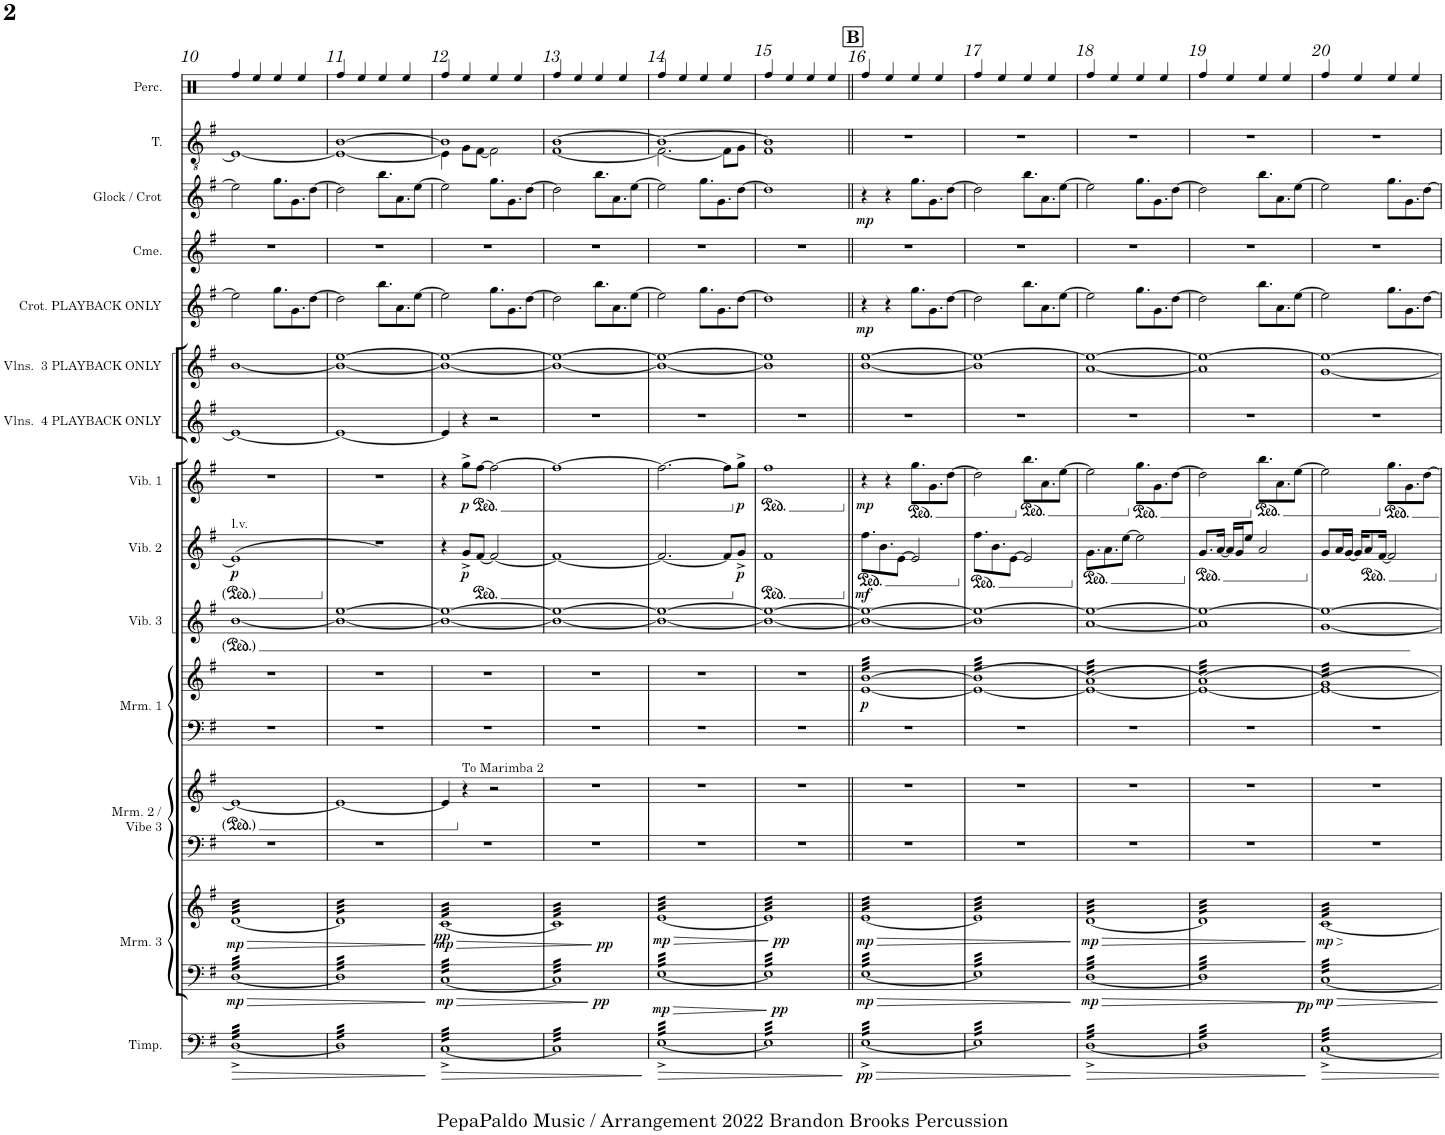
**kern	**dynam	**kern	**kern	**dynam	**kern	**kern	**kern	**kern	**dynam	**kern	**kern	**dynam	**kern	**dynam	**kern	**kern	**kern	**dynam	**kern	**kern	**dynam	**kern	**kern
*part14	*part14	*part13	*part13	*part13	*part12	*part12	*part11	*part11	*part11	*part10	*part9	*part9	*part8	*part8	*part7	*part6	*part5	*part5	*part4	*part3	*part3	*part2	*part1
*staff17	*staff17	*staff16	*staff15	*staff15/16	*staff14	*staff13	*staff12	*staff11	*staff11/12	*staff10	*staff9	*staff9	*staff8	*staff8	*staff7	*staff6	*staff5	*staff5	*staff4	*staff3	*staff3	*staff2	*staff1
*I"Timpani	*	*I"Marimba 3	*	*	*I"Marimba 2 /  Vibe 3	*	*I"Marimba 1	*	*	*I"Vibraphone 3	*I"Vibraphone 2	*	*I"Vibraphone 1	*	*I"Violins 4 PLAYBACK ONLY	*I"Violins 3 PLAYBACK ONLY	*I"Crotales PLAYBACK ONLY	*	*I"Chimes	*I"Glock / Crot	*	*I"Tenor	*I"Percussion
*I'Timp.	*	*I'Mrm. 3	*	*	*I'Mrm. 2 /  Vibe 3	*	*I'Mrm. 1	*	*	*I'Vib. 3	*I'Vib. 2	*	*I'Vib. 1	*	*I'Vlns.  4 PLAYBACK ONLY	*I'Vlns.  3 PLAYBACK ONLY	*I'Crot. PLAYBACK ONLY	*	*I'Cme.	*I'Glock / Crot	*	*I'T.	*I'Perc.
!!LO:PB:g=z
*clefF4	*	*clefF4	*clefG2	*	*clefF4	*clefG2	*clefF4	*clefG2	*	*clefG2	*clefG2	*	*clefG2	*	*clefG2	*clefG2	*clefG2	*	*clefG2	*clefG2	*	*clefGv2	*clefX
*	*	*	*	*	*	*	*	*	*	*	*	*	*	*	*	*	*Trd-14c-24	*	*	*Trd-14c-24	*	*	*
*k[f#]	*	*k[f#]	*k[f#]	*	*k[f#]	*k[f#]	*k[f#]	*k[f#]	*	*k[f#]	*k[f#]	*	*k[f#]	*	*k[f#]	*k[f#]	*k[f#]	*	*k[f#]	*k[f#]	*	*k[f#]	*k[]
*M4/4	*	*M4/4	*M4/4	*	*M4/4	*M4/4	*M4/4	*M4/4	*	*M4/4	*M4/4	*	*M4/4	*	*M4/4	*M4/4	*M4/4	*	*M4/4	*M4/4	*	*M4/4	*M4/4
=10	=10	=10	=10	=10	=10	=10	=10	=10	=10	=10	=10	=10	=10	=10	=10	=10	=10	=10	=10	=10	=10	=10	=10
!	!	!	!	!	!	!	!	!	!	!	!LO:TX:a:t=l.v.	!	!	!	!	!	!	!	!	!	!	!	!
!	!LO:HP:b	!	!	!LO:HP:b	!	!	!	!	!	!	!	!	!	!	!	!	!	!	!	!	!	!	!
*	*	*	*	*	*	*	*	*	*	*	*	*	*	*	*	*	*	*	*	*	*	*^	*
!	!	!	!	!LO:DY:n=1:b=2	!	!	!	!	!	!	!	!	!	!	!	!	!	!	!	!	!	!	!	!
!	!	!	!	!LO:DY:n=2:b	!	!	!	!	!	!	!	!LO:DY:b	!	!	!	!	!	!	!	!	!	!	!	!
*tremolo	*	*	*	*	*	*	*	*	*	*	*	*	*	*	*	*	*	*	*	*	*	*	*	*
*	*	*tremolo	*	*	*	*	*	*	*	*	*	*	*	*	*	*	*	*	*	*	*	*	*	*
*	*	*	*tremolo	*	*	*	*	*	*	*	*	*	*	*	*	*	*	*	*	*	*	*	*	*
[32D^LLL	>	[32DLLL	[32dLLL	> mp mp	1r	1e_	1r	1r	.	[<1b	(>1e]	p	1r	.	1e_	[<1b	2ee\]	.	1r	2ee\]	.	1ryy	1E_	4Rff/
32D^	.	32D	32d	.	.	.	.	.	.	.	.	.	.	.	.	.	.	.	.	.	.	.	.	.
32D^	.	32D	32d	.	.	.	.	.	.	.	.	.	.	.	.	.	.	.	.	.	.	.	.	.
32D^	.	32D	32d	.	.	.	.	.	.	.	.	.	.	.	.	.	.	.	.	.	.	.	.	.
32D^	.	32D	32d	.	.	.	.	.	.	.	.	.	.	.	.	.	.	.	.	.	.	.	.	.
32D^	.	32D	32d	.	.	.	.	.	.	.	.	.	.	.	.	.	.	.	.	.	.	.	.	.
32D^	.	32D	32d	.	.	.	.	.	.	.	.	.	.	.	.	.	.	.	.	.	.	.	.	.
32D^	.	32D	32d	.	.	.	.	.	.	.	.	.	.	.	.	.	.	.	.	.	.	.	.	.
32D^	.	32D	32d	.	.	.	.	.	.	.	.	.	.	.	.	.	.	.	.	.	.	.	.	4Ree/
32D^	.	32D	32d	.	.	.	.	.	.	.	.	.	.	.	.	.	.	.	.	.	.	.	.	.
32D^	.	32D	32d	.	.	.	.	.	.	.	.	.	.	.	.	.	.	.	.	.	.	.	.	.
32D^	.	32D	32d	.	.	.	.	.	.	.	.	.	.	.	.	.	.	.	.	.	.	.	.	.
32D^	.	32D	32d	.	.	.	.	.	.	.	.	.	.	.	.	.	.	.	.	.	.	.	.	.
32D^	.	32D	32d	.	.	.	.	.	.	.	.	.	.	.	.	.	.	.	.	.	.	.	.	.
32D^	.	32D	32d	.	.	.	.	.	.	.	.	.	.	.	.	.	.	.	.	.	.	.	.	.
32D^	.	32D	32d	.	.	.	.	.	.	.	.	.	.	.	.	.	.	.	.	.	.	.	.	.
32D^	.	32D	32d	.	.	.	.	.	.	.	.	.	.	.	.	.	8.gg\L	.	.	8.gg\L	.	.	.	4Ree/
32D^	.	32D	32d	.	.	.	.	.	.	.	.	.	.	.	.	.	.	.	.	.	.	.	.	.
32D^	.	32D	32d	.	.	.	.	.	.	.	.	.	.	.	.	.	.	.	.	.	.	.	.	.
32D^	.	32D	32d	.	.	.	.	.	.	.	.	.	.	.	.	.	.	.	.	.	.	.	.	.
32D^	.	32D	32d	.	.	.	.	.	.	.	.	.	.	.	.	.	.	.	.	.	.	.	.	.
32D^	.	32D	32d	.	.	.	.	.	.	.	.	.	.	.	.	.	.	.	.	.	.	.	.	.
32D^	.	32D	32d	.	.	.	.	.	.	.	.	.	.	.	.	.	8.g\	.	.	8.g\	.	.	.	.
32D^	.	32D	32d	.	.	.	.	.	.	.	.	.	.	.	.	.	.	.	.	.	.	.	.	.
32D^	.	32D	32d	.	.	.	.	.	.	.	.	.	.	.	.	.	.	.	.	.	.	.	.	4Ree/
32D^	.	32D	32d	.	.	.	.	.	.	.	.	.	.	.	.	.	.	.	.	.	.	.	.	.
32D^	.	32D	32d	.	.	.	.	.	.	.	.	.	.	.	.	.	.	.	.	.	.	.	.	.
32D^	.	32D	32d	.	.	.	.	.	.	.	.	.	.	.	.	.	.	.	.	.	.	.	.	.
32D^	.	32D	32d	.	.	.	.	.	.	.	.	.	.	.	.	.	[8dd\J	.	.	[8dd\J	.	.	.	.
32D^	.	32D	32d	.	.	.	.	.	.	.	.	.	.	.	.	.	.	.	.	.	.	.	.	.
32D^	.	32D	32d	.	.	.	.	.	.	.	.	.	.	.	.	.	.	.	.	.	.	.	.	.
32D^JJJ	.	32DJJJ	32dJJJ	.	.	.	.	.	.	.	.	.	.	.	.	.	.	.	.	.	.	.	.	.
=11	=11	=11	=11	=11	=11	=11	=11	=11	=11	=11	=11	=11	=11	=11	=11	=11	=11	=11	=11	=11	=11	=11	=11	=11
!	!	!	!	!LO:DY:b	!	!	!	!	!	!	!	!	!	!	!	!	!	!	!	!	!	!	!	!
32D]LLL	.	32D]LLL	32d]LLL	pp	1r	1e_	1r	1r	.	1b_ [1ee	1r)	.	1r	.	1e_	1b_ [1ee	2dd\]	.	1r	2dd\]	.	1ryy	1E_ [>1B	4Rff/
32D	.	32D	32d	.	.	.	.	.	.	.	.	.	.	.	.	.	.	.	.	.	.	.	.	.
32D	.	32D	32d	.	.	.	.	.	.	.	.	.	.	.	.	.	.	.	.	.	.	.	.	.
32D	.	32D	32d	.	.	.	.	.	.	.	.	.	.	.	.	.	.	.	.	.	.	.	.	.
32D	.	32D	32d	.	.	.	.	.	.	.	.	.	.	.	.	.	.	.	.	.	.	.	.	.
32D	.	32D	32d	.	.	.	.	.	.	.	.	.	.	.	.	.	.	.	.	.	.	.	.	.
32D	.	32D	32d	.	.	.	.	.	.	.	.	.	.	.	.	.	.	.	.	.	.	.	.	.
32D	.	32D	32d	.	.	.	.	.	.	.	.	.	.	.	.	.	.	.	.	.	.	.	.	.
32D	.	32D	32d	.	.	.	.	.	.	.	.	.	.	.	.	.	.	.	.	.	.	.	.	4Ree/
32D	.	32D	32d	.	.	.	.	.	.	.	.	.	.	.	.	.	.	.	.	.	.	.	.	.
32D	.	32D	32d	.	.	.	.	.	.	.	.	.	.	.	.	.	.	.	.	.	.	.	.	.
32D	.	32D	32d	.	.	.	.	.	.	.	.	.	.	.	.	.	.	.	.	.	.	.	.	.
32D	.	32D	32d	.	.	.	.	.	.	.	.	.	.	.	.	.	.	.	.	.	.	.	.	.
32D	.	32D	32d	.	.	.	.	.	.	.	.	.	.	.	.	.	.	.	.	.	.	.	.	.
32D	.	32D	32d	.	.	.	.	.	.	.	.	.	.	.	.	.	.	.	.	.	.	.	.	.
32D	.	32D	32d	.	.	.	.	.	.	.	.	.	.	.	.	.	.	.	.	.	.	.	.	.
32D	.	32D	32d	.	.	.	.	.	.	.	.	.	.	.	.	.	8.bb\L	.	.	8.bb\L	.	.	.	4Ree/
32D	.	32D	32d	.	.	.	.	.	.	.	.	.	.	.	.	.	.	.	.	.	.	.	.	.
32D	.	32D	32d	.	.	.	.	.	.	.	.	.	.	.	.	.	.	.	.	.	.	.	.	.
32D	.	32D	32d	.	.	.	.	.	.	.	.	.	.	.	.	.	.	.	.	.	.	.	.	.
32D	.	32D	32d	.	.	.	.	.	.	.	.	.	.	.	.	.	.	.	.	.	.	.	.	.
32D	.	32D	32d	.	.	.	.	.	.	.	.	.	.	.	.	.	.	.	.	.	.	.	.	.
32D	.	32D	32d	.	.	.	.	.	.	.	.	.	.	.	.	.	8.a\	.	.	8.a\	.	.	.	.
32D	.	32D	32d	.	.	.	.	.	.	.	.	.	.	.	.	.	.	.	.	.	.	.	.	.
32D	.	32D	32d	.	.	.	.	.	.	.	.	.	.	.	.	.	.	.	.	.	.	.	.	4Ree/
32D	.	32D	32d	.	.	.	.	.	.	.	.	.	.	.	.	.	.	.	.	.	.	.	.	.
32D	.	32D	32d	.	.	.	.	.	.	.	.	.	.	.	.	.	.	.	.	.	.	.	.	.
32D	.	32D	32d	.	.	.	.	.	.	.	.	.	.	.	.	.	.	.	.	.	.	.	.	.
32D	.	32D	32d	.	.	.	.	.	.	.	.	.	.	.	.	.	[8ee\J	.	.	[8ee\J	.	.	.	.
32D	.	32D	32d	.	.	.	.	.	.	.	.	.	.	.	.	.	.	.	.	.	.	.	.	.
32D	.	32D	32d	.	.	.	.	.	.	.	.	.	.	.	.	.	.	.	.	.	.	.	.	.
32DJJJ	.	32DJJJ	32dJJJ	.	.	.	.	.	.	.	.	.	.	.	.	.	.	.	.	.	.	.	.	.
*	*	*	*	*	*	*	*	*	*	*	*	*	*	*	*	*	*	*	*	*	*	*v	*v	*
.	]	.	.	]	.	.	.	.	.	.	.	.	.	.	.	.	.	.	.	.	.	.	.
=12	=12	=12	=12	=12	=12	=12	=12	=12	=12	=12	=12	=12	=12	=12	=12	=12	=12	=12	=12	=12	=12	=12	=12
!	!LO:HP:b	!	!	!LO:HP:b	!	!	!	!	!	!	!	!	!	!	!	!	!	!	!	!	!	!	!
*	*	*	*	*	*	*	*	*	*	*	*	*	*	*	*	*	*	*	*	*	*	*^	*
!	!	!	!	!LO:DY:n=1:b=2	!	!	!	!	!	!	!	!	!	!	!	!	!	!	!	!	!	!	!	!
!	!	!	!	!LO:DY:n=2:b	!	!	!	!	!	!	!	!	!	!	!	!	!	!	!	!	!	!	!	!
[32C^LLL	>	[32CLLL	[32cLLL	> mp mp	1r	4e/]	1r	1r	.	1b_ 1ee_	4r	.	4r	.	4e/]	1b_ 1ee_	2ee\]	.	1r	2ee\]	.	1B]	4E\]	4Rff/
32C^	.	32C	32c	.	.	.	.	.	.	.	.	.	.	.	.	.	.	.	.	.	.	.	.	.
32C^	.	32C	32c	.	.	.	.	.	.	.	.	.	.	.	.	.	.	.	.	.	.	.	.	.
32C^	.	32C	32c	.	.	.	.	.	.	.	.	.	.	.	.	.	.	.	.	.	.	.	.	.
32C^	.	32C	32c	.	.	.	.	.	.	.	.	.	.	.	.	.	.	.	.	.	.	.	.	.
32C^	.	32C	32c	.	.	.	.	.	.	.	.	.	.	.	.	.	.	.	.	.	.	.	.	.
32C^	.	32C	32c	.	.	.	.	.	.	.	.	.	.	.	.	.	.	.	.	.	.	.	.	.
32C^	.	32C	32c	.	.	.	.	.	.	.	.	.	.	.	.	.	.	.	.	.	.	.	.	.
!	!	!	!	!	!	!LO:TX:a:t=To Marimba 2	!	!	!	!	!	!	!	!	!	!	!	!	!	!	!	!	!	!
!	!	!	!	!	!	!	!	!	!	!	!	!LO:DY:b	!	!LO:DY:b	!	!	!	!	!	!	!	!	!	!
32C^	.	32C	32c	.	.	4r	.	.	.	.	8g^/L	p	8gg^\L	p	4r	.	.	.	.	.	.	.	8G\L	4Ree/
32C^	.	32C	32c	.	.	.	.	.	.	.	.	.	.	.	.	.	.	.	.	.	.	.	.	.
32C^	.	32C	32c	.	.	.	.	.	.	.	.	.	.	.	.	.	.	.	.	.	.	.	.	.
32C^	.	32C	32c	.	.	.	.	.	.	.	.	.	.	.	.	.	.	.	.	.	.	.	.	.
*	*	*	*	*	*	*	*	*	*	*	*ped	*	*	*	*	*	*	*	*	*	*	*	*	*
*	*	*	*	*	*	*	*	*	*	*	*	*	*ped	*	*	*	*	*	*	*	*	*	*	*
32C^	.	32C	32c	.	.	.	.	.	.	.	[8f#/J	.	[8ff#\J	.	.	.	.	.	.	.	.	.	[8F#\J	.
32C^	.	32C	32c	.	.	.	.	.	.	.	.	.	.	.	.	.	.	.	.	.	.	.	.	.
32C^	.	32C	32c	.	.	.	.	.	.	.	.	.	.	.	.	.	.	.	.	.	.	.	.	.
32C^	.	32C	32c	.	.	.	.	.	.	.	.	.	.	.	.	.	.	.	.	.	.	.	.	.
32C^	.	32C	32c	.	.	2r	.	.	.	.	2f#/_	.	2ff#\_	.	2r	.	8.gg\L	.	.	8.gg\L	.	.	2F#\]	4Ree/
32C^	.	32C	32c	.	.	.	.	.	.	.	.	.	.	.	.	.	.	.	.	.	.	.	.	.
32C^	.	32C	32c	.	.	.	.	.	.	.	.	.	.	.	.	.	.	.	.	.	.	.	.	.
32C^	.	32C	32c	.	.	.	.	.	.	.	.	.	.	.	.	.	.	.	.	.	.	.	.	.
32C^	.	32C	32c	.	.	.	.	.	.	.	.	.	.	.	.	.	.	.	.	.	.	.	.	.
32C^	.	32C	32c	.	.	.	.	.	.	.	.	.	.	.	.	.	.	.	.	.	.	.	.	.
32C^	.	32C	32c	.	.	.	.	.	.	.	.	.	.	.	.	.	8.g\	.	.	8.g\	.	.	.	.
32C^	.	32C	32c	.	.	.	.	.	.	.	.	.	.	.	.	.	.	.	.	.	.	.	.	.
32C^	.	32C	32c	.	.	.	.	.	.	.	.	.	.	.	.	.	.	.	.	.	.	.	.	4Ree/
32C^	.	32C	32c	.	.	.	.	.	.	.	.	.	.	.	.	.	.	.	.	.	.	.	.	.
32C^	.	32C	32c	.	.	.	.	.	.	.	.	.	.	.	.	.	.	.	.	.	.	.	.	.
32C^	.	32C	32c	.	.	.	.	.	.	.	.	.	.	.	.	.	.	.	.	.	.	.	.	.
32C^	.	32C	32c	.	.	.	.	.	.	.	.	.	.	.	.	.	[8dd\J	.	.	[8dd\J	.	.	.	.
32C^	.	32C	32c	.	.	.	.	.	.	.	.	.	.	.	.	.	.	.	.	.	.	.	.	.
32C^	.	32C	32c	.	.	.	.	.	.	.	.	.	.	.	.	.	.	.	.	.	.	.	.	.
32C^JJJ	.	32CJJJ	32cJJJ	.	.	.	.	.	.	.	.	.	.	.	.	.	.	.	.	.	.	.	.	.
*	*	*	*	*	*	*	*	*	*	*	*	*	*	*	*	*	*	*	*	*	*	*v	*v	*
.	.	.	.	]	.	.	.	.	.	.	.	.	.	.	.	.	.	.	.	.	.	.	.
=13	=13	=13	=13	=13	=13	=13	=13	=13	=13	=13	=13	=13	=13	=13	=13	=13	=13	=13	=13	=13	=13	=13	=13
*	*	*	*	*	*	*	*	*	*	*	*	*	*	*	*	*	*	*	*	*	*	*^	*
!	!	!	!	!LO:DY:b=2	!	!	!	!	!	!	!	!	!	!	!	!	!	!	!	!	!	!	!	!
!	!	!	!	!LO:DY:n=1:b	!	!	!	!	!	!	!	!	!	!	!	!	!	!	!	!	!	!	!	!
32C]LLL	.	32C]LLL	32c]LLL	pp pp	1r	1r	1r	1r	.	1b_ 1ee_	1f#_	.	1ff#_	.	1r	1b_ 1ee_	2dd\]	.	1r	2dd\]	.	[1B	[1F#	4Rff/
32C	.	32C	32c	.	.	.	.	.	.	.	.	.	.	.	.	.	.	.	.	.	.	.	.	.
32C	.	32C	32c	.	.	.	.	.	.	.	.	.	.	.	.	.	.	.	.	.	.	.	.	.
32C	.	32C	32c	.	.	.	.	.	.	.	.	.	.	.	.	.	.	.	.	.	.	.	.	.
32C	.	32C	32c	.	.	.	.	.	.	.	.	.	.	.	.	.	.	.	.	.	.	.	.	.
32C	.	32C	32c	.	.	.	.	.	.	.	.	.	.	.	.	.	.	.	.	.	.	.	.	.
32C	.	32C	32c	.	.	.	.	.	.	.	.	.	.	.	.	.	.	.	.	.	.	.	.	.
32C	.	32C	32c	.	.	.	.	.	.	.	.	.	.	.	.	.	.	.	.	.	.	.	.	.
32C	.	32C	32c	.	.	.	.	.	.	.	.	.	.	.	.	.	.	.	.	.	.	.	.	4Ree/
32C	.	32C	32c	.	.	.	.	.	.	.	.	.	.	.	.	.	.	.	.	.	.	.	.	.
32C	.	32C	32c	.	.	.	.	.	.	.	.	.	.	.	.	.	.	.	.	.	.	.	.	.
32C	.	32C	32c	.	.	.	.	.	.	.	.	.	.	.	.	.	.	.	.	.	.	.	.	.
32C	.	32C	32c	.	.	.	.	.	.	.	.	.	.	.	.	.	.	.	.	.	.	.	.	.
32C	.	32C	32c	.	.	.	.	.	.	.	.	.	.	.	.	.	.	.	.	.	.	.	.	.
32C	.	32C	32c	.	.	.	.	.	.	.	.	.	.	.	.	.	.	.	.	.	.	.	.	.
32C	.	32C	32c	.	.	.	.	.	.	.	.	.	.	.	.	.	.	.	.	.	.	.	.	.
32C	.	32C	32c	.	.	.	.	.	.	.	.	.	.	.	.	.	8.bb\L	.	.	8.bb\L	.	.	.	4Ree/
32C	.	32C	32c	.	.	.	.	.	.	.	.	.	.	.	.	.	.	.	.	.	.	.	.	.
32C	.	32C	32c	.	.	.	.	.	.	.	.	.	.	.	.	.	.	.	.	.	.	.	.	.
32C	.	32C	32c	.	.	.	.	.	.	.	.	.	.	.	.	.	.	.	.	.	.	.	.	.
32C	.	32C	32c	.	.	.	.	.	.	.	.	.	.	.	.	.	.	.	.	.	.	.	.	.
32C	.	32C	32c	.	.	.	.	.	.	.	.	.	.	.	.	.	.	.	.	.	.	.	.	.
32C	.	32C	32c	.	.	.	.	.	.	.	.	.	.	.	.	.	8.a\	.	.	8.a\	.	.	.	.
32C	.	32C	32c	.	.	.	.	.	.	.	.	.	.	.	.	.	.	.	.	.	.	.	.	.
32C	.	32C	32c	.	.	.	.	.	.	.	.	.	.	.	.	.	.	.	.	.	.	.	.	4Ree/
32C	.	32C	32c	.	.	.	.	.	.	.	.	.	.	.	.	.	.	.	.	.	.	.	.	.
32C	.	32C	32c	.	.	.	.	.	.	.	.	.	.	.	.	.	.	.	.	.	.	.	.	.
32C	.	32C	32c	.	.	.	.	.	.	.	.	.	.	.	.	.	.	.	.	.	.	.	.	.
32C	.	32C	32c	.	.	.	.	.	.	.	.	.	.	.	.	.	[8ee\J	.	.	[8ee\J	.	.	.	.
32C	.	32C	32c	.	.	.	.	.	.	.	.	.	.	.	.	.	.	.	.	.	.	.	.	.
32C	.	32C	32c	.	.	.	.	.	.	.	.	.	.	.	.	.	.	.	.	.	.	.	.	.
32CJJJ	.	32CJJJ	32cJJJ	.	.	.	.	.	.	.	.	.	.	.	.	.	.	.	.	.	.	.	.	.
*	*	*	*	*	*	*	*	*	*	*	*	*	*	*	*	*	*	*	*	*	*	*v	*v	*
.	]	.	.	.	.	.	.	.	.	.	.	.	.	.	.	.	.	.	.	.	.	.	.
=14	=14	=14	=14	=14	=14	=14	=14	=14	=14	=14	=14	=14	=14	=14	=14	=14	=14	=14	=14	=14	=14	=14	=14
!	!LO:HP:b	!	!	!LO:HP:b	!	!	!	!	!	!	!	!	!	!	!	!	!	!	!	!	!	!	!
*	*	*	*	*	*	*	*	*	*	*	*	*	*	*	*	*	*	*	*	*	*	*^	*
!	!	!	!	!LO:DY:n=1:b=2	!	!	!	!	!	!	!	!	!	!	!	!	!	!	!	!	!	!	!	!
!	!	!	!	!LO:DY:n=2:b	!	!	!	!	!	!	!	!	!	!	!	!	!	!	!	!	!	!	!	!
[32E^LLL	>	[32ELLL	[32eLLL	> mp mp	1r	1r	1r	1r	.	1b_ 1ee_	2.f#/_	.	2.ff#\_	.	1r	1b_ 1ee_	2ee\]	.	1r	2ee\]	.	1B_	2.F#\_	4Rff/
32E^	.	32E	32e	.	.	.	.	.	.	.	.	.	.	.	.	.	.	.	.	.	.	.	.	.
32E^	.	32E	32e	.	.	.	.	.	.	.	.	.	.	.	.	.	.	.	.	.	.	.	.	.
32E^	.	32E	32e	.	.	.	.	.	.	.	.	.	.	.	.	.	.	.	.	.	.	.	.	.
32E^	.	32E	32e	.	.	.	.	.	.	.	.	.	.	.	.	.	.	.	.	.	.	.	.	.
32E^	.	32E	32e	.	.	.	.	.	.	.	.	.	.	.	.	.	.	.	.	.	.	.	.	.
32E^	.	32E	32e	.	.	.	.	.	.	.	.	.	.	.	.	.	.	.	.	.	.	.	.	.
32E^	.	32E	32e	.	.	.	.	.	.	.	.	.	.	.	.	.	.	.	.	.	.	.	.	.
32E^	.	32E	32e	.	.	.	.	.	.	.	.	.	.	.	.	.	.	.	.	.	.	.	.	4Ree/
32E^	.	32E	32e	.	.	.	.	.	.	.	.	.	.	.	.	.	.	.	.	.	.	.	.	.
32E^	.	32E	32e	.	.	.	.	.	.	.	.	.	.	.	.	.	.	.	.	.	.	.	.	.
32E^	.	32E	32e	.	.	.	.	.	.	.	.	.	.	.	.	.	.	.	.	.	.	.	.	.
32E^	.	32E	32e	.	.	.	.	.	.	.	.	.	.	.	.	.	.	.	.	.	.	.	.	.
32E^	.	32E	32e	.	.	.	.	.	.	.	.	.	.	.	.	.	.	.	.	.	.	.	.	.
32E^	.	32E	32e	.	.	.	.	.	.	.	.	.	.	.	.	.	.	.	.	.	.	.	.	.
32E^	.	32E	32e	.	.	.	.	.	.	.	.	.	.	.	.	.	.	.	.	.	.	.	.	.
32E^	.	32E	32e	.	.	.	.	.	.	.	.	.	.	.	.	.	8.gg\L	.	.	8.gg\L	.	.	.	4Ree/
32E^	.	32E	32e	.	.	.	.	.	.	.	.	.	.	.	.	.	.	.	.	.	.	.	.	.
32E^	.	32E	32e	.	.	.	.	.	.	.	.	.	.	.	.	.	.	.	.	.	.	.	.	.
32E^	.	32E	32e	.	.	.	.	.	.	.	.	.	.	.	.	.	.	.	.	.	.	.	.	.
32E^	.	32E	32e	.	.	.	.	.	.	.	.	.	.	.	.	.	.	.	.	.	.	.	.	.
32E^	.	32E	32e	.	.	.	.	.	.	.	.	.	.	.	.	.	.	.	.	.	.	.	.	.
32E^	.	32E	32e	.	.	.	.	.	.	.	.	.	.	.	.	.	8.g\	.	.	8.g\	.	.	.	.
32E^	.	32E	32e	.	.	.	.	.	.	.	.	.	.	.	.	.	.	.	.	.	.	.	.	.
32E^	.	32E	32e	.	.	.	.	.	.	.	8f#/L]	.	8ff#\L]	.	.	.	.	.	.	.	.	.	8F#\L]	4Ree/
32E^	.	32E	32e	.	.	.	.	.	.	.	.	.	.	.	.	.	.	.	.	.	.	.	.	.
32E^	.	32E	32e	.	.	.	.	.	.	.	.	.	.	.	.	.	.	.	.	.	.	.	.	.
32E^	.	32E	32e	.	.	.	.	.	.	.	.	.	.	.	.	.	.	.	.	.	.	.	.	.
*	*	*	*	*	*	*	*	*	*	*	*Xped	*	*	*	*	*	*	*	*	*	*	*	*	*
*	*	*	*	*	*	*	*	*	*	*	*	*	*Xped	*	*	*	*	*	*	*	*	*	*	*
!	!	!	!	!	!	!	!	!	!	!	!	!LO:DY:b	!	!LO:DY:b	!	!	!	!	!	!	!	!	!	!
32E^	.	32E	32e	.	.	.	.	.	.	.	8g^/J	p	8gg^\J	p	.	.	[8dd\J	.	.	[8dd\J	.	.	8G\J	.
32E^	.	32E	32e	.	.	.	.	.	.	.	.	.	.	.	.	.	.	.	.	.	.	.	.	.
32E^	.	32E	32e	.	.	.	.	.	.	.	.	.	.	.	.	.	.	.	.	.	.	.	.	.
32E^JJJ	.	32EJJJ	32eJJJ	.	.	.	.	.	.	.	.	.	.	.	.	.	.	.	.	.	.	.	.	.
*	*	*	*	*	*	*	*	*	*	*	*	*	*	*	*	*	*	*	*	*	*	*v	*v	*
.	.	.	.	]	.	.	.	.	.	.	.	.	.	.	.	.	.	.	.	.	.	.	.
=15	=15	=15	=15	=15	=15	=15	=15	=15	=15	=15	=15	=15	=15	=15	=15	=15	=15	=15	=15	=15	=15	=15	=15
*	*	*	*	*	*	*	*	*	*	*	*ped	*	*	*	*	*	*	*	*	*	*	*	*
*	*	*	*	*	*	*	*	*	*	*	*	*	*ped	*	*	*	*	*	*	*	*	*	*
*	*	*	*	*	*	*	*	*	*	*	*	*	*	*	*	*	*	*	*	*	*	*^	*
!	!	!	!	!LO:DY:b=2	!	!	!	!	!	!	!	!	!	!	!	!	!	!	!	!	!	!	!	!
!	!	!	!	!LO:DY:n=1:b	!	!	!	!	!	!	!	!	!	!	!	!	!	!	!	!	!	!	!	!
32E]LLL	.	32E]LLL	32e]LLL	pp pp	1r	1r	1r	1r	.	1b_ 1ee_	1f#	.	1ff#	.	1r	1b] 1ee]	1dd]	.	1r	1dd]	.	1B]	1F#	4Rff/
32E	.	32E	32e	.	.	.	.	.	.	.	.	.	.	.	.	.	.	.	.	.	.	.	.	.
32E	.	32E	32e	.	.	.	.	.	.	.	.	.	.	.	.	.	.	.	.	.	.	.	.	.
32E	.	32E	32e	.	.	.	.	.	.	.	.	.	.	.	.	.	.	.	.	.	.	.	.	.
32E	.	32E	32e	.	.	.	.	.	.	.	.	.	.	.	.	.	.	.	.	.	.	.	.	.
32E	.	32E	32e	.	.	.	.	.	.	.	.	.	.	.	.	.	.	.	.	.	.	.	.	.
32E	.	32E	32e	.	.	.	.	.	.	.	.	.	.	.	.	.	.	.	.	.	.	.	.	.
32E	.	32E	32e	.	.	.	.	.	.	.	.	.	.	.	.	.	.	.	.	.	.	.	.	.
32E	.	32E	32e	.	.	.	.	.	.	.	.	.	.	.	.	.	.	.	.	.	.	.	.	4Ree/
32E	.	32E	32e	.	.	.	.	.	.	.	.	.	.	.	.	.	.	.	.	.	.	.	.	.
32E	.	32E	32e	.	.	.	.	.	.	.	.	.	.	.	.	.	.	.	.	.	.	.	.	.
32E	.	32E	32e	.	.	.	.	.	.	.	.	.	.	.	.	.	.	.	.	.	.	.	.	.
32E	.	32E	32e	.	.	.	.	.	.	.	.	.	.	.	.	.	.	.	.	.	.	.	.	.
32E	.	32E	32e	.	.	.	.	.	.	.	.	.	.	.	.	.	.	.	.	.	.	.	.	.
32E	.	32E	32e	.	.	.	.	.	.	.	.	.	.	.	.	.	.	.	.	.	.	.	.	.
32E	.	32E	32e	.	.	.	.	.	.	.	.	.	.	.	.	.	.	.	.	.	.	.	.	.
32E	.	32E	32e	.	.	.	.	.	.	.	.	.	.	.	.	.	.	.	.	.	.	.	.	4Ree/
32E	.	32E	32e	.	.	.	.	.	.	.	.	.	.	.	.	.	.	.	.	.	.	.	.	.
32E	.	32E	32e	.	.	.	.	.	.	.	.	.	.	.	.	.	.	.	.	.	.	.	.	.
32E	.	32E	32e	.	.	.	.	.	.	.	.	.	.	.	.	.	.	.	.	.	.	.	.	.
32E	.	32E	32e	.	.	.	.	.	.	.	.	.	.	.	.	.	.	.	.	.	.	.	.	.
32E	.	32E	32e	.	.	.	.	.	.	.	.	.	.	.	.	.	.	.	.	.	.	.	.	.
32E	.	32E	32e	.	.	.	.	.	.	.	.	.	.	.	.	.	.	.	.	.	.	.	.	.
32E	.	32E	32e	.	.	.	.	.	.	.	.	.	.	.	.	.	.	.	.	.	.	.	.	.
32E	.	32E	32e	.	.	.	.	.	.	.	.	.	.	.	.	.	.	.	.	.	.	.	.	4Ree/
32E	.	32E	32e	.	.	.	.	.	.	.	.	.	.	.	.	.	.	.	.	.	.	.	.	.
32E	.	32E	32e	.	.	.	.	.	.	.	.	.	.	.	.	.	.	.	.	.	.	.	.	.
32E	.	32E	32e	.	.	.	.	.	.	.	.	.	.	.	.	.	.	.	.	.	.	.	.	.
32E	.	32E	32e	.	.	.	.	.	.	.	.	.	.	.	.	.	.	.	.	.	.	.	.	.
32E	.	32E	32e	.	.	.	.	.	.	.	.	.	.	.	.	.	.	.	.	.	.	.	.	.
32E	.	32E	32e	.	.	.	.	.	.	.	.	.	.	.	.	.	.	.	.	.	.	.	.	.
32EJJJ	.	32EJJJ	32eJJJ	.	.	.	.	.	.	.	.	.	.	.	.	.	.	.	.	.	.	.	.	.
*	*	*	*	*	*	*	*	*	*	*	*	*	*	*	*	*	*	*	*	*	*	*v	*v	*
.	]	.	.	.	.	.	.	.	.	.	.	.	.	.	.	.	.	.	.	.	.	.	.
!!LO:REH:place=s1:a:B:cj:fs=14:t=B
=16||	=16||	=16||	=16||	=16||	=16||	=16||	=16||	=16||	=16||	=16||	=16||	=16||	=16||	=16||	=16||	=16||	=16||	=16||	=16||	=16||	=16||	=16||	=16||
!	!LO:HP:b	!	!	!LO:HP:b	!	!	!	!	!	!	!	!	!	!	!	!	!	!	!	!	!	!	!
*	*	*	*	*	*	*	*	*	*	*	*Xped	*	*	*	*	*	*	*	*	*	*	*	*
*	*	*	*	*	*	*	*	*	*	*	*ped	*	*	*	*	*	*	*	*	*	*	*	*
*	*	*	*	*	*	*	*	*	*	*	*	*	*Xped	*	*	*	*	*	*	*	*	*	*
!	!LO:DY:n=1:b	!	!	!LO:DY:n=1:b=2	!	!	!	!	!	!	!	!	!	!	!	!	!	!	!	!	!	!	!
!	!	!	!	!LO:DY:n=2:b	!	!	!	!	!LO:DY:b	!	!	!LO:DY:b	!	!LO:DY:b	!	!	!	!LO:DY:b	!	!	!LO:DY:b	!	!
*	*	*	*	*	*	*	*	*tremolo	*	*	*	*	*	*	*	*	*	*	*	*	*	*	*
[32E^LLL	> pp	[32ELLL	[32eLLL	> mp mp	1r	1r	1r	[32e [32bLLL	p	1b_ 1ee_	8.ff#\L	mf	4r	mp	1r	[1b [1ee	4r	mp	1r	4r	mp	1r	4Rff/
32E^	.	32E	32e	.	.	.	.	32e 32b	.	.	.	.	.	.	.	.	.	.	.	.	.	.	.
32E^	.	32E	32e	.	.	.	.	32e 32b	.	.	.	.	.	.	.	.	.	.	.	.	.	.	.
32E^	.	32E	32e	.	.	.	.	32e 32b	.	.	.	.	.	.	.	.	.	.	.	.	.	.	.
32E^	.	32E	32e	.	.	.	.	32e 32b	.	.	.	.	.	.	.	.	.	.	.	.	.	.	.
32E^	.	32E	32e	.	.	.	.	32e 32b	.	.	.	.	.	.	.	.	.	.	.	.	.	.	.
32E^	.	32E	32e	.	.	.	.	32e 32b	.	.	8.b\	.	.	.	.	.	.	.	.	.	.	.	.
32E^	.	32E	32e	.	.	.	.	32e 32b	.	.	.	.	.	.	.	.	.	.	.	.	.	.	.
32E^	.	32E	32e	.	.	.	.	32e 32b	.	.	.	.	4r	.	.	.	4r	.	.	4r	.	.	4Ree/
32E^	.	32E	32e	.	.	.	.	32e 32b	.	.	.	.	.	.	.	.	.	.	.	.	.	.	.
32E^	.	32E	32e	.	.	.	.	32e 32b	.	.	.	.	.	.	.	.	.	.	.	.	.	.	.
32E^	.	32E	32e	.	.	.	.	32e 32b	.	.	.	.	.	.	.	.	.	.	.	.	.	.	.
32E^	.	32E	32e	.	.	.	.	32e 32b	.	.	[8e\J	.	.	.	.	.	.	.	.	.	.	.	.
32E^	.	32E	32e	.	.	.	.	32e 32b	.	.	.	.	.	.	.	.	.	.	.	.	.	.	.
32E^	.	32E	32e	.	.	.	.	32e 32b	.	.	.	.	.	.	.	.	.	.	.	.	.	.	.
32E^	.	32E	32e	.	.	.	.	32e 32b	.	.	.	.	.	.	.	.	.	.	.	.	.	.	.
*	*	*	*	*	*	*	*	*	*	*	*	*	*ped	*	*	*	*	*	*	*	*	*	*
32E^	.	32E	32e	.	.	.	.	32e 32b	.	.	2e/]	.	8.gg\L	.	.	.	8.gg\L	.	.	8.gg\L	.	.	4Ree/
32E^	.	32E	32e	.	.	.	.	32e 32b	.	.	.	.	.	.	.	.	.	.	.	.	.	.	.
32E^	.	32E	32e	.	.	.	.	32e 32b	.	.	.	.	.	.	.	.	.	.	.	.	.	.	.
32E^	.	32E	32e	.	.	.	.	32e 32b	.	.	.	.	.	.	.	.	.	.	.	.	.	.	.
32E^	.	32E	32e	.	.	.	.	32e 32b	.	.	.	.	.	.	.	.	.	.	.	.	.	.	.
32E^	.	32E	32e	.	.	.	.	32e 32b	.	.	.	.	.	.	.	.	.	.	.	.	.	.	.
32E^	.	32E	32e	.	.	.	.	32e 32b	.	.	.	.	8.g\	.	.	.	8.g\	.	.	8.g\	.	.	.
32E^	.	32E	32e	.	.	.	.	32e 32b	.	.	.	.	.	.	.	.	.	.	.	.	.	.	.
32E^	.	32E	32e	.	.	.	.	32e 32b	.	.	.	.	.	.	.	.	.	.	.	.	.	.	4Ree/
32E^	.	32E	32e	.	.	.	.	32e 32b	.	.	.	.	.	.	.	.	.	.	.	.	.	.	.
32E^	.	32E	32e	.	.	.	.	32e 32b	.	.	.	.	.	.	.	.	.	.	.	.	.	.	.
32E^	.	32E	32e	.	.	.	.	32e 32b	.	.	.	.	.	.	.	.	.	.	.	.	.	.	.
32E^	.	32E	32e	.	.	.	.	32e 32b	.	.	.	.	[8dd\J	.	.	.	[8dd\J	.	.	[8dd\J	.	.	.
32E^	.	32E	32e	.	.	.	.	32e 32b	.	.	.	.	.	.	.	.	.	.	.	.	.	.	.
32E^	.	32E	32e	.	.	.	.	32e 32b	.	.	.	.	.	.	.	.	.	.	.	.	.	.	.
32E^JJJ	.	32EJJJ	32eJJJ	.	.	.	.	32e 32bJJJ	.	.	.	.	.	.	.	.	.	.	.	.	.	.	.
=17	=17	=17	=17	=17	=17	=17	=17	=17	=17	=17	=17	=17	=17	=17	=17	=17	=17	=17	=17	=17	=17	=17	=17
*	*	*	*	*	*	*	*	*	*	*	*Xped	*	*	*	*	*	*	*	*	*	*	*	*
*	*	*	*	*	*	*	*	*	*	*	*ped	*	*	*	*	*	*	*	*	*	*	*	*
32E]LLL	.	32E]LLL	32e]LLL	.	1r	1r	1r	(>32e 32b]LLL	.	1b] 1ee_	8.ff#\L	.	2dd\]	.	1r	1b] 1ee_	2dd\]	.	1r	2dd\]	.	1r	4Rff/
32E	.	32E	32e	.	.	.	.	(>32e 32b	.	.	.	.	.	.	.	.	.	.	.	.	.	.	.
32E	.	32E	32e	.	.	.	.	(>32e 32b	.	.	.	.	.	.	.	.	.	.	.	.	.	.	.
32E	.	32E	32e	.	.	.	.	(>32e 32b	.	.	.	.	.	.	.	.	.	.	.	.	.	.	.
32E	.	32E	32e	.	.	.	.	(>32e 32b	.	.	.	.	.	.	.	.	.	.	.	.	.	.	.
32E	.	32E	32e	.	.	.	.	(>32e 32b	.	.	.	.	.	.	.	.	.	.	.	.	.	.	.
32E	.	32E	32e	.	.	.	.	(>32e 32b	.	.	8.b\	.	.	.	.	.	.	.	.	.	.	.	.
32E	.	32E	32e	.	.	.	.	(>32e 32b	.	.	.	.	.	.	.	.	.	.	.	.	.	.	.
32E	.	32E	32e	.	.	.	.	(>32e 32b	.	.	.	.	.	.	.	.	.	.	.	.	.	.	4Ree/
32E	.	32E	32e	.	.	.	.	(>32e 32b	.	.	.	.	.	.	.	.	.	.	.	.	.	.	.
32E	.	32E	32e	.	.	.	.	(>32e 32b	.	.	.	.	.	.	.	.	.	.	.	.	.	.	.
32E	.	32E	32e	.	.	.	.	(>32e 32b	.	.	.	.	.	.	.	.	.	.	.	.	.	.	.
32E	.	32E	32e	.	.	.	.	(>32e 32b	.	.	[8e\J	.	.	.	.	.	.	.	.	.	.	.	.
32E	.	32E	32e	.	.	.	.	(>32e 32b	.	.	.	.	.	.	.	.	.	.	.	.	.	.	.
32E	.	32E	32e	.	.	.	.	(>32e 32b	.	.	.	.	.	.	.	.	.	.	.	.	.	.	.
32E	.	32E	32e	.	.	.	.	(>32e 32b	.	.	.	.	.	.	.	.	.	.	.	.	.	.	.
*	*	*	*	*	*	*	*	*	*	*	*	*	*Xped	*	*	*	*	*	*	*	*	*	*
*	*	*	*	*	*	*	*	*	*	*	*	*	*ped	*	*	*	*	*	*	*	*	*	*
32E	.	32E	32e	.	.	.	.	(>32e 32b	.	.	2e/]	.	8.bb\L	.	.	.	8.bb\L	.	.	8.bb\L	.	.	4Ree/
32E	.	32E	32e	.	.	.	.	(>32e 32b	.	.	.	.	.	.	.	.	.	.	.	.	.	.	.
32E	.	32E	32e	.	.	.	.	(>32e 32b	.	.	.	.	.	.	.	.	.	.	.	.	.	.	.
32E	.	32E	32e	.	.	.	.	(>32e 32b	.	.	.	.	.	.	.	.	.	.	.	.	.	.	.
32E	.	32E	32e	.	.	.	.	(>32e 32b	.	.	.	.	.	.	.	.	.	.	.	.	.	.	.
32E	.	32E	32e	.	.	.	.	(>32e 32b	.	.	.	.	.	.	.	.	.	.	.	.	.	.	.
32E	.	32E	32e	.	.	.	.	(>32e 32b	.	.	.	.	8.a\	.	.	.	8.a\	.	.	8.a\	.	.	.
32E	.	32E	32e	.	.	.	.	(>32e 32b	.	.	.	.	.	.	.	.	.	.	.	.	.	.	.
32E	.	32E	32e	.	.	.	.	(>32e 32b	.	.	.	.	.	.	.	.	.	.	.	.	.	.	4Ree/
32E	.	32E	32e	.	.	.	.	(>32e 32b	.	.	.	.	.	.	.	.	.	.	.	.	.	.	.
32E	.	32E	32e	.	.	.	.	(>32e 32b	.	.	.	.	.	.	.	.	.	.	.	.	.	.	.
32E	.	32E	32e	.	.	.	.	(>32e 32b	.	.	.	.	.	.	.	.	.	.	.	.	.	.	.
32E	.	32E	32e	.	.	.	.	(>32e 32b	.	.	.	.	[8ee\J	.	.	.	[8ee\J	.	.	[8ee\J	.	.	.
32E	.	32E	32e	.	.	.	.	(>32e 32b	.	.	.	.	.	.	.	.	.	.	.	.	.	.	.
32E	.	32E	32e	.	.	.	.	(>32e 32b	.	.	.	.	.	.	.	.	.	.	.	.	.	.	.
32EJJJ	.	32EJJJ	32eJJJ	.	.	.	.	32e 32bJJJ	.	.	.	.	.	.	.	.	.	.	.	.	.	.	.
.	]	.	.	]	.	.	.	.	.	.	.	.	.	.	.	.	.	.	.	.	.	.	.
=18	=18	=18	=18	=18	=18	=18	=18	=18	=18	=18	=18	=18	=18	=18	=18	=18	=18	=18	=18	=18	=18	=18	=18
!	!LO:HP:b	!	!	!LO:HP:b	!	!	!	!	!	!	!	!	!	!	!	!	!	!	!	!	!	!	!
*	*	*	*	*	*	*	*	*	*	*	*Xped	*	*	*	*	*	*	*	*	*	*	*	*
*	*	*	*	*	*	*	*	*	*	*	*ped	*	*	*	*	*	*	*	*	*	*	*	*
!	!	!	!	!LO:DY:n=1:b=2	!	!	!	!	!	!	!	!	!	!	!	!	!	!	!	!	!	!	!
!	!	!	!	!LO:DY:n=2:b	!	!	!	!	!	!	!	!	!	!	!	!	!	!	!	!	!	!	!
[32D^LLL	>	[32DLLL	[32dLLL	> mp mp	1r	1r	1r	(>32e 32a)LLL	.	[1a 1ee_	8.g\L	.	2ee\]	.	1r	[1a 1ee_	2ee\]	.	1r	2ee\]	.	1r	4Rff/
32D^	.	32D	32d	.	.	.	.	(>32e 32a)	.	.	.	.	.	.	.	.	.	.	.	.	.	.	.
32D^	.	32D	32d	.	.	.	.	(>32e 32a)	.	.	.	.	.	.	.	.	.	.	.	.	.	.	.
32D^	.	32D	32d	.	.	.	.	(>32e 32a)	.	.	.	.	.	.	.	.	.	.	.	.	.	.	.
32D^	.	32D	32d	.	.	.	.	(>32e 32a)	.	.	.	.	.	.	.	.	.	.	.	.	.	.	.
32D^	.	32D	32d	.	.	.	.	(>32e 32a)	.	.	.	.	.	.	.	.	.	.	.	.	.	.	.
32D^	.	32D	32d	.	.	.	.	(>32e 32a)	.	.	8.a\	.	.	.	.	.	.	.	.	.	.	.	.
32D^	.	32D	32d	.	.	.	.	(>32e 32a)	.	.	.	.	.	.	.	.	.	.	.	.	.	.	.
32D^	.	32D	32d	.	.	.	.	(>32e 32a)	.	.	.	.	.	.	.	.	.	.	.	.	.	.	4Ree/
32D^	.	32D	32d	.	.	.	.	(>32e 32a)	.	.	.	.	.	.	.	.	.	.	.	.	.	.	.
32D^	.	32D	32d	.	.	.	.	(>32e 32a)	.	.	.	.	.	.	.	.	.	.	.	.	.	.	.
32D^	.	32D	32d	.	.	.	.	(>32e 32a)	.	.	.	.	.	.	.	.	.	.	.	.	.	.	.
32D^	.	32D	32d	.	.	.	.	(>32e 32a)	.	.	[8ee\J	.	.	.	.	.	.	.	.	.	.	.	.
32D^	.	32D	32d	.	.	.	.	(>32e 32a)	.	.	.	.	.	.	.	.	.	.	.	.	.	.	.
32D^	.	32D	32d	.	.	.	.	(>32e 32a)	.	.	.	.	.	.	.	.	.	.	.	.	.	.	.
32D^	.	32D	32d	.	.	.	.	(>32e 32a)	.	.	.	.	.	.	.	.	.	.	.	.	.	.	.
*	*	*	*	*	*	*	*	*	*	*	*	*	*Xped	*	*	*	*	*	*	*	*	*	*
*	*	*	*	*	*	*	*	*	*	*	*	*	*ped	*	*	*	*	*	*	*	*	*	*
32D^	.	32D	32d	.	.	.	.	(>32e 32a)	.	.	2ee\]	.	8.gg\L	.	.	.	8.gg\L	.	.	8.gg\L	.	.	4Ree/
32D^	.	32D	32d	.	.	.	.	(>32e 32a)	.	.	.	.	.	.	.	.	.	.	.	.	.	.	.
32D^	.	32D	32d	.	.	.	.	(>32e 32a)	.	.	.	.	.	.	.	.	.	.	.	.	.	.	.
32D^	.	32D	32d	.	.	.	.	(>32e 32a)	.	.	.	.	.	.	.	.	.	.	.	.	.	.	.
32D^	.	32D	32d	.	.	.	.	(>32e 32a)	.	.	.	.	.	.	.	.	.	.	.	.	.	.	.
32D^	.	32D	32d	.	.	.	.	(>32e 32a)	.	.	.	.	.	.	.	.	.	.	.	.	.	.	.
32D^	.	32D	32d	.	.	.	.	(>32e 32a)	.	.	.	.	8.g\	.	.	.	8.g\	.	.	8.g\	.	.	.
32D^	.	32D	32d	.	.	.	.	(>32e 32a)	.	.	.	.	.	.	.	.	.	.	.	.	.	.	.
32D^	.	32D	32d	.	.	.	.	(>32e 32a)	.	.	.	.	.	.	.	.	.	.	.	.	.	.	4Ree/
32D^	.	32D	32d	.	.	.	.	(>32e 32a)	.	.	.	.	.	.	.	.	.	.	.	.	.	.	.
32D^	.	32D	32d	.	.	.	.	(>32e 32a)	.	.	.	.	.	.	.	.	.	.	.	.	.	.	.
32D^	.	32D	32d	.	.	.	.	(>32e 32a)	.	.	.	.	.	.	.	.	.	.	.	.	.	.	.
32D^	.	32D	32d	.	.	.	.	(>32e 32a)	.	.	.	.	[8dd\J	.	.	.	[8dd\J	.	.	[8dd\J	.	.	.
32D^	.	32D	32d	.	.	.	.	(>32e 32a)	.	.	.	.	.	.	.	.	.	.	.	.	.	.	.
32D^	.	32D	32d	.	.	.	.	(>32e 32a)	.	.	.	.	.	.	.	.	.	.	.	.	.	.	.
32D^JJJ	.	32DJJJ	32dJJJ	.	.	.	.	32e 32a)JJJ	.	.	.	.	.	.	.	.	.	.	.	.	.	.	.
=19	=19	=19	=19	=19	=19	=19	=19	=19	=19	=19	=19	=19	=19	=19	=19	=19	=19	=19	=19	=19	=19	=19	=19
*	*	*	*	*	*	*	*	*	*	*	*Xped	*	*	*	*	*	*	*	*	*	*	*	*
*	*	*	*	*	*	*	*	*	*	*	*ped	*	*	*	*	*	*	*	*	*	*	*	*
!	!	!	!	!LO:DY:b=2	!	!	!	!	!	!	!	!	!	!	!	!	!	!	!	!	!	!	!
32D]LLL	.	32D]LLL	32d]LLL	pp	1r	1r	1r	(>32e 32a)LLL	.	1a] 1ee_	8.g/L	.	2dd\]	.	1r	1a] 1ee_	2dd\]	.	1r	2dd\]	.	1r	4Rff/
32D	.	32D	32d	.	.	.	.	(>32e 32a)	.	.	.	.	.	.	.	.	.	.	.	.	.	.	.
32D	.	32D	32d	.	.	.	.	(>32e 32a)	.	.	.	.	.	.	.	.	.	.	.	.	.	.	.
32D	.	32D	32d	.	.	.	.	(>32e 32a)	.	.	.	.	.	.	.	.	.	.	.	.	.	.	.
32D	.	32D	32d	.	.	.	.	(>32e 32a)	.	.	.	.	.	.	.	.	.	.	.	.	.	.	.
32D	.	32D	32d	.	.	.	.	(>32e 32a)	.	.	.	.	.	.	.	.	.	.	.	.	.	.	.
32D	.	32D	32d	.	.	.	.	(>32e 32a)	.	.	[16a/Jk	.	.	.	.	.	.	.	.	.	.	.	.
32D	.	32D	32d	.	.	.	.	(>32e 32a)	.	.	.	.	.	.	.	.	.	.	.	.	.	.	.
32D	.	32D	32d	.	.	.	.	(>32e 32a)	.	.	16a/LL]	.	.	.	.	.	.	.	.	.	.	.	4Ree/
32D	.	32D	32d	.	.	.	.	(>32e 32a)	.	.	.	.	.	.	.	.	.	.	.	.	.	.	.
32D	.	32D	32d	.	.	.	.	(>32e 32a)	.	.	16g/J	.	.	.	.	.	.	.	.	.	.	.	.
32D	.	32D	32d	.	.	.	.	(>32e 32a)	.	.	.	.	.	.	.	.	.	.	.	.	.	.	.
32D	.	32D	32d	.	.	.	.	(>32e 32a)	.	.	8ee/J	.	.	.	.	.	.	.	.	.	.	.	.
32D	.	32D	32d	.	.	.	.	(>32e 32a)	.	.	.	.	.	.	.	.	.	.	.	.	.	.	.
32D	.	32D	32d	.	.	.	.	(>32e 32a)	.	.	.	.	.	.	.	.	.	.	.	.	.	.	.
32D	.	32D	32d	.	.	.	.	(>32e 32a)	.	.	.	.	.	.	.	.	.	.	.	.	.	.	.
*	*	*	*	*	*	*	*	*	*	*	*	*	*Xped	*	*	*	*	*	*	*	*	*	*
*	*	*	*	*	*	*	*	*	*	*	*	*	*ped	*	*	*	*	*	*	*	*	*	*
32D	.	32D	32d	.	.	.	.	(>32e 32a)	.	.	2a/	.	8.bb\L	.	.	.	8.bb\L	.	.	8.bb\L	.	.	4Ree/
32D	.	32D	32d	.	.	.	.	(>32e 32a)	.	.	.	.	.	.	.	.	.	.	.	.	.	.	.
32D	.	32D	32d	.	.	.	.	(>32e 32a)	.	.	.	.	.	.	.	.	.	.	.	.	.	.	.
32D	.	32D	32d	.	.	.	.	(>32e 32a)	.	.	.	.	.	.	.	.	.	.	.	.	.	.	.
32D	.	32D	32d	.	.	.	.	(>32e 32a)	.	.	.	.	.	.	.	.	.	.	.	.	.	.	.
32D	.	32D	32d	.	.	.	.	(>32e 32a)	.	.	.	.	.	.	.	.	.	.	.	.	.	.	.
32D	.	32D	32d	.	.	.	.	(>32e 32a)	.	.	.	.	8.a\	.	.	.	8.a\	.	.	8.a\	.	.	.
32D	.	32D	32d	.	.	.	.	(>32e 32a)	.	.	.	.	.	.	.	.	.	.	.	.	.	.	.
32D	.	32D	32d	.	.	.	.	(>32e 32a)	.	.	.	.	.	.	.	.	.	.	.	.	.	.	4Ree/
32D	.	32D	32d	.	.	.	.	(>32e 32a)	.	.	.	.	.	.	.	.	.	.	.	.	.	.	.
32D	.	32D	32d	.	.	.	.	(>32e 32a)	.	.	.	.	.	.	.	.	.	.	.	.	.	.	.
32D	.	32D	32d	.	.	.	.	(>32e 32a)	.	.	.	.	.	.	.	.	.	.	.	.	.	.	.
32D	.	32D	32d	.	.	.	.	(>32e 32a)	.	.	.	.	[8ee\J	.	.	.	[8ee\J	.	.	[8ee\J	.	.	.
32D	.	32D	32d	.	.	.	.	(>32e 32a)	.	.	.	.	.	.	.	.	.	.	.	.	.	.	.
32D	.	32D	32d	.	.	.	.	(>32e 32a)	.	.	.	.	.	.	.	.	.	.	.	.	.	.	.
32DJJJ	.	32DJJJ	32dJJJ	.	.	.	.	32e 32a)JJJ	.	.	.	.	.	.	.	.	.	.	.	.	.	.	.
.	]	.	.	]	.	.	.	.	.	.	.	.	.	.	.	.	.	.	.	.	.	.	.
=20	=20	=20	=20	=20	=20	=20	=20	=20	=20	=20	=20	=20	=20	=20	=20	=20	=20	=20	=20	=20	=20	=20	=20
*	*	*	*	*	*	*	*	*	*	*	*Xped	*	*	*	*	*	*	*	*	*	*	*	*
!	!	!	!	!LO:DY:b=2	!	!	!	!	!	!	!	!	!	!	!	!	!	!	!	!	!	!	!
!	!	!	!	!LO:DY:n=1:b	!	!	!	!	!	!	!	!	!	!	!	!	!	!	!	!	!	!	!
[32C^LLL	.	[32CLLL	[32cLLL	mp mp	1r	1r	1r	32e 32g)LLL	.	[1g 1ee_	8g/L	.	2ee\]	.	1r	[1g 1ee_	2ee\]	.	1r	2ee\]	.	1r	4Rff/
32C^	.	32C	32c	.	.	.	.	32e 32g)	.	.	.	.	.	.	.	.	.	.	.	.	.	.	.
32C^	.	32C	32c	.	.	.	.	32e 32g)	.	.	.	.	.	.	.	.	.	.	.	.	.	.	.
32C^	.	32C	32c	.	.	.	.	32e 32g)	.	.	.	.	.	.	.	.	.	.	.	.	.	.	.
32C^	.	32C	32c	.	.	.	.	32e 32g)	.	.	16a/L	.	.	.	.	.	.	.	.	.	.	.	.
32C^	.	32C	32c	.	.	.	.	32e 32g)	.	.	.	.	.	.	.	.	.	.	.	.	.	.	.
32C^	.	32C	32c	.	.	.	.	32e 32g)	.	.	[16g/JJ	.	.	.	.	.	.	.	.	.	.	.	.
32C^	.	32C	32c	.	.	.	.	32e 32g)	.	.	.	.	.	.	.	.	.	.	.	.	.	.	.
32C^	.	32C	32c	.	.	.	.	32e 32g)	.	.	16g/KL]	.	.	.	.	.	.	.	.	.	.	.	4Ree/
32C^	.	32C	32c	.	.	.	.	32e 32g)	.	.	.	.	.	.	.	.	.	.	.	.	.	.	.
*	*	*	*	*	*	*	*	*	*	*	*ped	*	*	*	*	*	*	*	*	*	*	*	*
32C^	.	32C	32c	.	.	.	.	32e 32g)	.	.	8a/	.	.	.	.	.	.	.	.	.	.	.	.
32C^	.	32C	32c	.	.	.	.	32e 32g)	.	.	.	.	.	.	.	.	.	.	.	.	.	.	.
32C^	.	32C	32c	.	.	.	.	32e 32g)	.	.	.	.	.	.	.	.	.	.	.	.	.	.	.
32C^	.	32C	32c	.	.	.	.	32e 32g)	.	.	.	.	.	.	.	.	.	.	.	.	.	.	.
32C^	.	32C	32c	.	.	.	.	32e 32g)	.	.	[16f#/Jk	.	.	.	.	.	.	.	.	.	.	.	.
32C^	.	32C	32c	.	.	.	.	32e 32g)	.	.	.	.	.	.	.	.	.	.	.	.	.	.	.
*	*	*	*	*	*	*	*	*	*	*	*	*	*Xped	*	*	*	*	*	*	*	*	*	*
32C^	.	32C	32c	.	.	.	.	32e 32g)	.	.	2f#/]	.	8.gg\L	.	.	.	8.gg\L	.	.	8.gg\L	.	.	4Ree/
32C^	.	32C	32c	.	.	.	.	32e 32g)	.	.	.	.	.	.	.	.	.	.	.	.	.	.	.
32C^	.	32C	32c	.	.	.	.	32e 32g)	.	.	.	.	.	.	.	.	.	.	.	.	.	.	.
32C^	.	32C	32c	.	.	.	.	32e 32g)	.	.	.	.	.	.	.	.	.	.	.	.	.	.	.
32C^	.	32C	32c	.	.	.	.	32e 32g)	.	.	.	.	.	.	.	.	.	.	.	.	.	.	.
32C^	.	32C	32c	.	.	.	.	32e 32g)	.	.	.	.	.	.	.	.	.	.	.	.	.	.	.
32C^	.	32C	32c	.	.	.	.	32e 32g)	.	.	.	.	8.g\	.	.	.	8.g\	.	.	8.g\	.	.	.
32C^	.	32C	32c	.	.	.	.	32e 32g)	.	.	.	.	.	.	.	.	.	.	.	.	.	.	.
32C^	.	32C	32c	.	.	.	.	32e 32g)	.	.	.	.	.	.	.	.	.	.	.	.	.	.	4Ree/
32C^	.	32C	32c	.	.	.	.	32e 32g)	.	.	.	.	.	.	.	.	.	.	.	.	.	.	.
32C^	.	32C	32c	.	.	.	.	32e 32g)	.	.	.	.	.	.	.	.	.	.	.	.	.	.	.
32C^	.	32C	32c	.	.	.	.	32e 32g)	.	.	.	.	.	.	.	.	.	.	.	.	.	.	.
32C^	.	32C	32c	.	.	.	.	32e 32g)	.	.	.	.	[8dd\J	.	.	.	[8dd\J	.	.	[8dd\J	.	.	.
32C^	.	32C	32c	.	.	.	.	32e 32g)	.	.	.	.	.	.	.	.	.	.	.	.	.	.	.
32C^	.	32C	32c	.	.	.	.	32e 32g)	.	.	.	.	.	.	.	.	.	.	.	.	.	.	.
32C^JJJ	.	32CJJJ	32cJJJ	.	.	.	.	32e 32g)JJJ	.	.	.	.	.	.	.	.	.	.	.	.	.	.	.
*	*	*	*	*	*	*	*	*Xtremolo	*	*	*	*	*	*	*	*	*	*	*	*	*	*	*
*	*	*	*Xtremolo	*	*	*	*	*	*	*	*	*	*	*	*	*	*	*	*	*	*	*	*
*	*	*Xtremolo	*	*	*	*	*	*	*	*	*	*	*	*	*	*	*	*	*	*	*	*	*
*Xtremolo	*	*	*	*	*	*	*	*	*	*	*	*	*	*	*	*	*	*	*	*	*	*	*
*	*	*	*	*	*	*	*	*	*	*	*Xped	*	*	*	*	*	*	*	*	*	*	*	*
=	=	=	=	=	=	=	=	=	=	=	=	=	=	=	=	=	=	=	=	=	=	=	=
*-	*-	*-	*-	*-	*-	*-	*-	*-	*-	*-	*-	*-	*-	*-	*-	*-	*-	*-	*-	*-	*-	*-	*-
